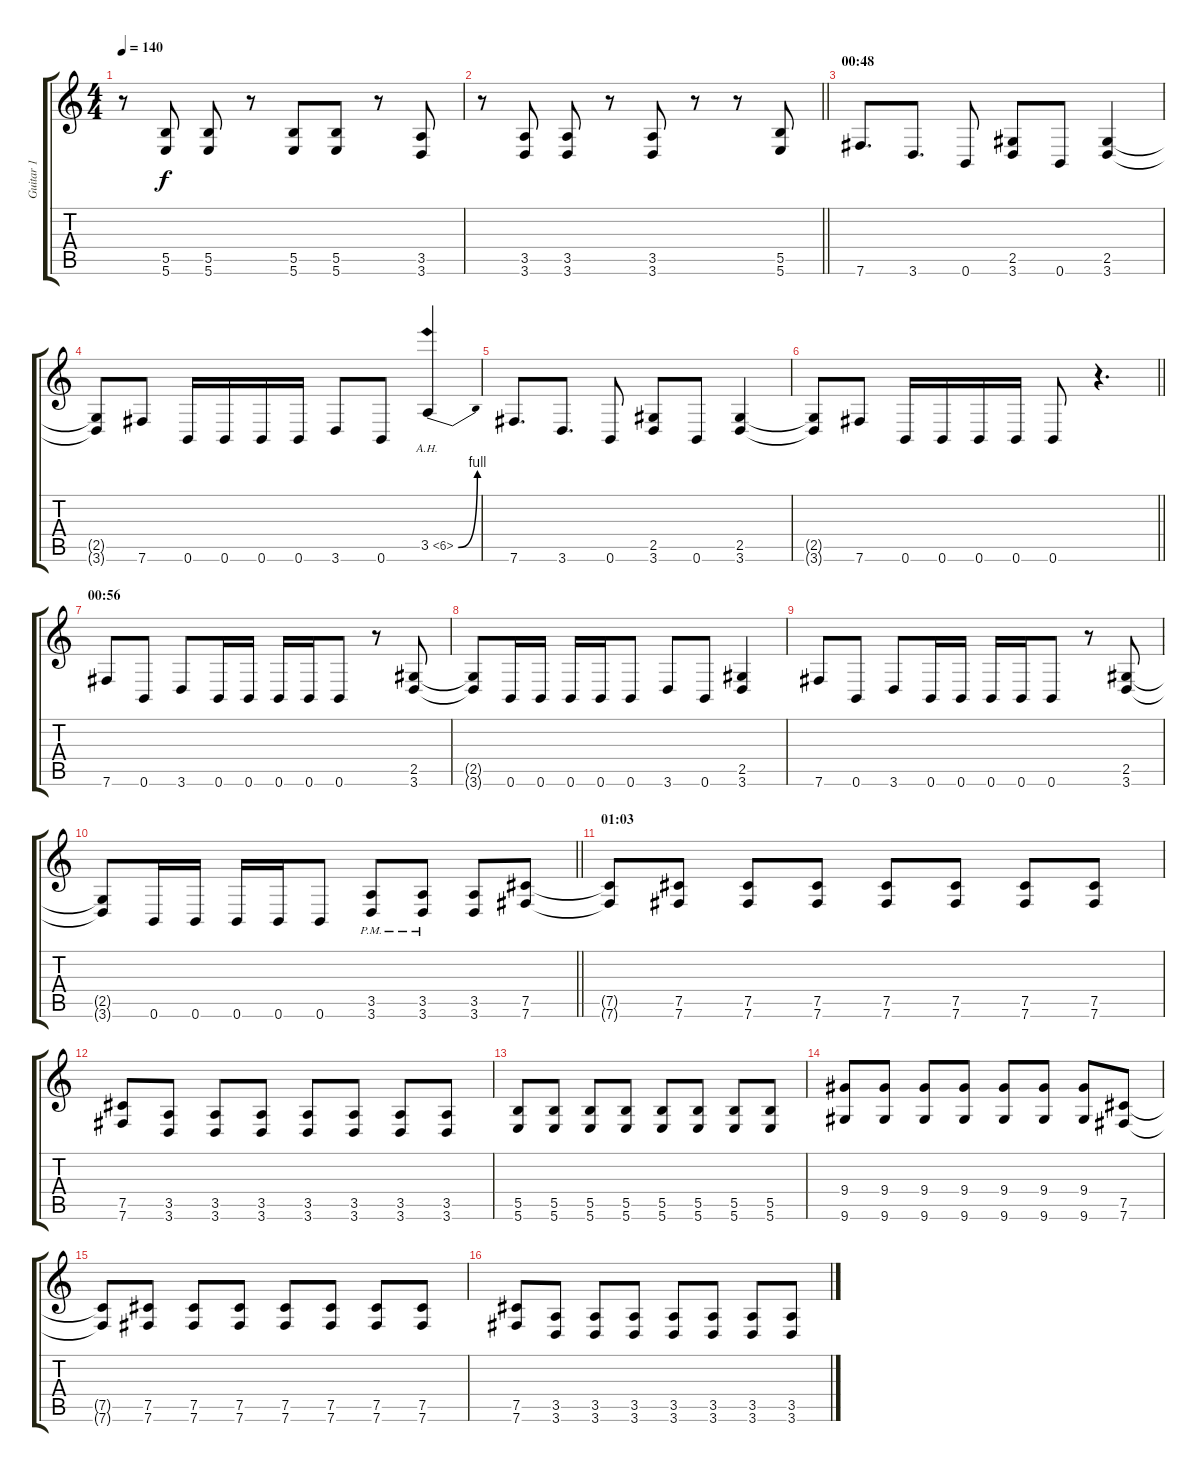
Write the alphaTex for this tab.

\track ("Guitar 1" "Guitar 1") {instrument distortionguitar}
\staff {score tabs}
\tuning (Db4 Ab3 E3 B2 Gb2 B1) {hide}
\ts (4 4)
\tempo 140
\clef g2
\ks c
r.8{dy f} (5.5 5.6).8 (5.5 5.6).8 r.8 (5.5 5.6).8 (5.5 5.6).8 r.8 (3.5 3.6).8 |
\barLineRight lightlight
r.8 (3.5 3.6).8 (3.5 3.6).8 r.8 (3.5 3.6).8 r.8 r.8 (5.5 5.6).8 |
\section ("" "00:48")
7.6.8{d} 3.6.8{d} 0.6.8 (2.5 3.6).8 0.6.8 (2.5 3.6).4 |
(2.5{t} 3.6{t}).8 7.6.8 0.6.16 0.6.16 0.6.16 0.6.16 3.6.8 0.6.8 3.5{be (bend 0 0 60 4) ah 3}.4 |
7.6.8{d} 3.6.8{d} 0.6.8 (2.5 3.6).8 0.6.8 (2.5 3.6).4 |
\barLineRight lightlight
(2.5{t} 3.6{t}).8 7.6.8 0.6.16 0.6.16 0.6.16 0.6.16 0.6.8 r.4{d} |
\section ("" "00:56")
7.6.8 0.6.8 3.6.8 0.6.16 0.6.16 0.6.16 0.6.16 0.6.8 r.8 (2.5 3.6).8 |
(2.5{t} 3.6{t}).8 0.6.16 0.6.16 0.6.16 0.6.16 0.6.8 3.6.8 0.6.8 (2.5 3.6).4 |
7.6.8 0.6.8 3.6.8 0.6.16 0.6.16 0.6.16 0.6.16 0.6.8 r.8 (2.5 3.6).8 |
\barLineRight lightlight
(2.5{t} 3.6{t}).8 0.6.16 0.6.16 0.6.16 0.6.16 0.6.8 (3.5{pm} 3.6{pm}).8 (3.5{pm} 3.6{pm}).8 (3.5 3.6).8 (7.5 7.6).8 |
\section ("" "01:03")
(7.5{t} 7.6{t}).8 (7.5 7.6).8 (7.5 7.6).8 (7.5 7.6).8 (7.5 7.6).8 (7.5 7.6).8 (7.5 7.6).8 (7.5 7.6).8 |
(7.5 7.6).8 (3.5 3.6).8 (3.5 3.6).8 (3.5 3.6).8 (3.5 3.6).8 (3.5 3.6).8 (3.5 3.6).8 (3.5 3.6).8 |
(5.5 5.6).8 (5.5 5.6).8 (5.5 5.6).8 (5.5 5.6).8 (5.5 5.6).8 (5.5 5.6).8 (5.5 5.6).8 (5.5 5.6).8 |
(9.4 9.6).8 (9.4 9.6).8 (9.4 9.6).8 (9.4 9.6).8 (9.4 9.6).8 (9.4 9.6).8 (9.4 9.6).8 (7.5 7.6).8 |
(7.5{t} 7.6{t}).8 (7.5 7.6).8 (7.5 7.6).8 (7.5 7.6).8 (7.5 7.6).8 (7.5 7.6).8 (7.5 7.6).8 (7.5 7.6).8 |
(7.5 7.6).8 (3.5 3.6).8 (3.5 3.6).8 (3.5 3.6).8 (3.5 3.6).8 (3.5 3.6).8 (3.5 3.6).8 (3.5 3.6).8
